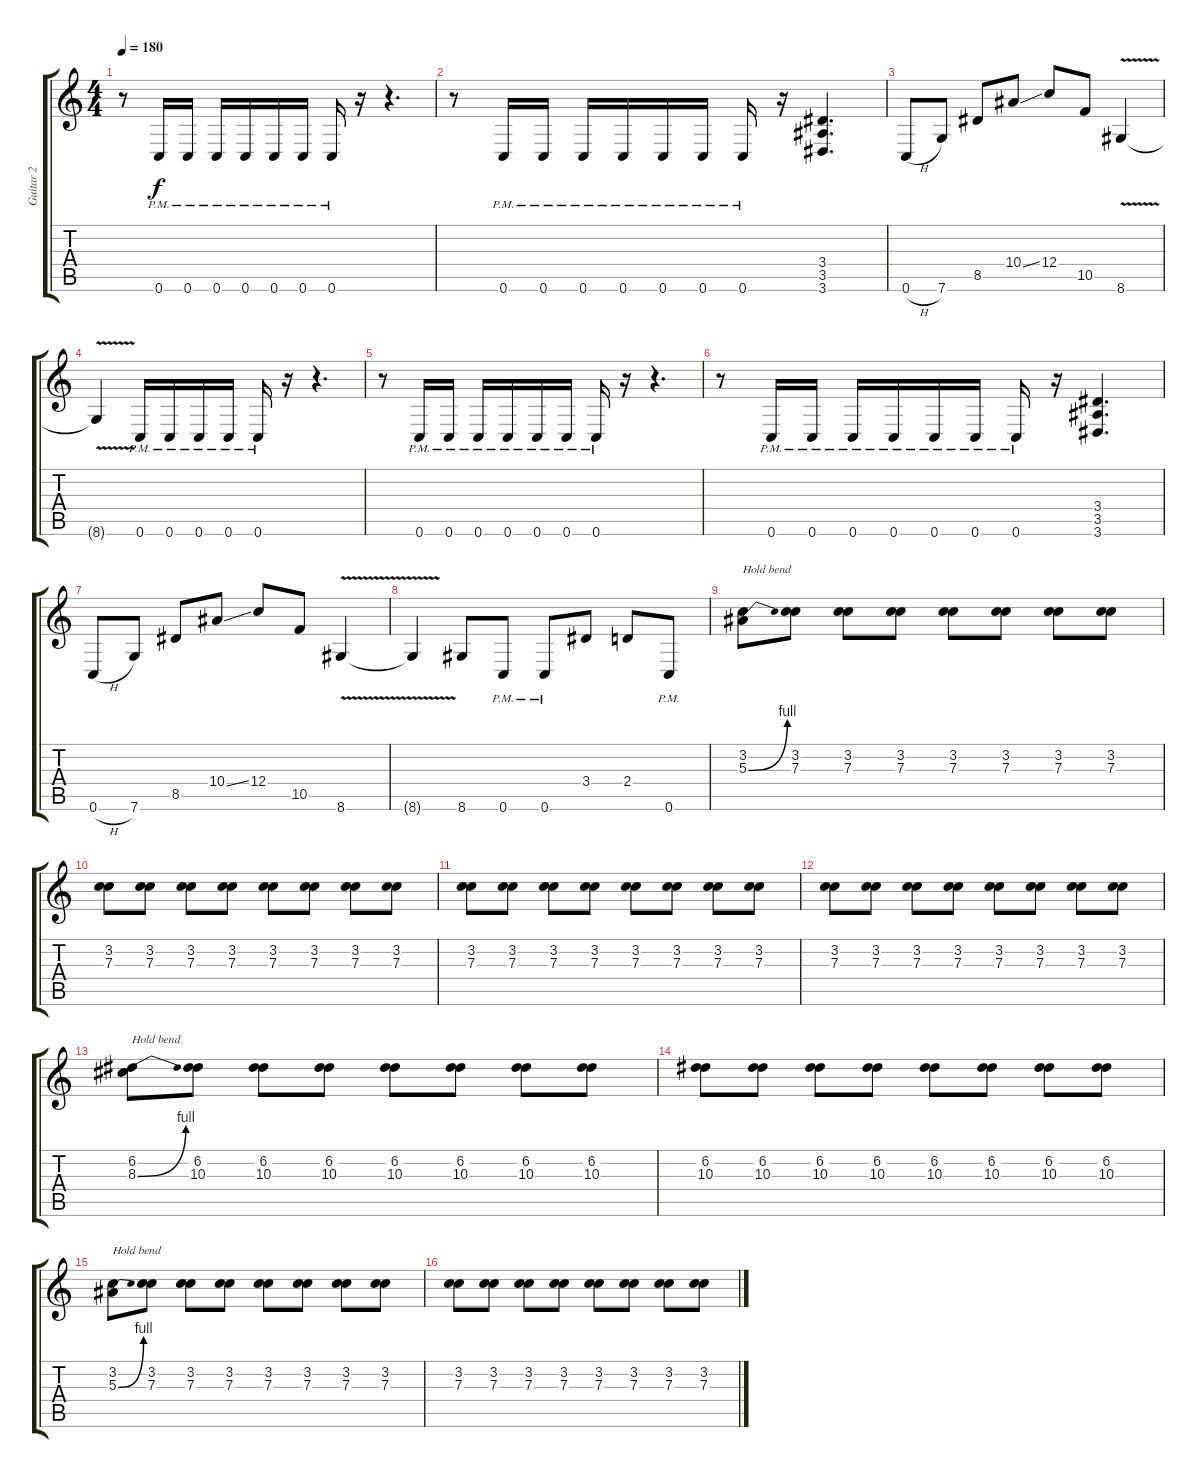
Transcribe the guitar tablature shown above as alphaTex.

\track ("Guitar 2" "Guitar 2") {instrument distortionguitar}
\staff {score tabs}
\tuning (D4 A3 F3 C3 G2 C2) {hide}
\ts (4 4)
\tempo 180
\clef g2
\ks c
r.8{dy f} 0.6{pm}.16 0.6{pm}.16 0.6{pm}.16 0.6{pm}.16 0.6{pm}.16 0.6{pm}.16 0.6{pm}.16 r.16 r.4{d} |
r.8 0.6{pm}.16 0.6{pm}.16 0.6{pm}.16 0.6{pm}.16 0.6{pm}.16 0.6{pm}.16 0.6{pm}.16 r.16 (3.4 3.5 3.6).4{d} |
0.6{h}.8 7.6.8 8.5.8 10.4{ss}.8 12.4.8 10.5.8 8.6{v}.4 |
8.6{t}.4 0.6{pm}.16 0.6{pm}.16 0.6{pm}.16 0.6{pm}.16 0.6{pm}.16 r.16 r.4{d} |
r.8 0.6{pm}.16 0.6{pm}.16 0.6{pm}.16 0.6{pm}.16 0.6{pm}.16 0.6{pm}.16 0.6{pm}.16 r.16 r.4{d} |
r.8 0.6{pm}.16 0.6{pm}.16 0.6{pm}.16 0.6{pm}.16 0.6{pm}.16 0.6{pm}.16 0.6{pm}.16 r.16 (3.4 3.5 3.6).4{d} |
0.6{h}.8 7.6.8 8.5.8 10.4{ss}.8 12.4.8 10.5.8 8.6{v}.4 |
8.6{t}.4 8.6.8 0.6{pm}.8 0.6{pm}.8 3.4.8 2.4.8 0.6{pm}.8 |
(3.2 5.3{be (bend 0 0 60 4)}).8{txt "Hold bend"} (3.2 7.3).8 (3.2 7.3).8 (3.2 7.3).8 (3.2 7.3).8 (3.2 7.3).8 (3.2 7.3).8 (3.2 7.3).8 |
(3.2 7.3).8 (3.2 7.3).8 (3.2 7.3).8 (3.2 7.3).8 (3.2 7.3).8 (3.2 7.3).8 (3.2 7.3).8 (3.2 7.3).8 |
(3.2 7.3).8 (3.2 7.3).8 (3.2 7.3).8 (3.2 7.3).8 (3.2 7.3).8 (3.2 7.3).8 (3.2 7.3).8 (3.2 7.3).8 |
(3.2 7.3).8 (3.2 7.3).8 (3.2 7.3).8 (3.2 7.3).8 (3.2 7.3).8 (3.2 7.3).8 (3.2 7.3).8 (3.2 7.3).8 |
(6.2 8.3{be (bend 0 0 60 4)}).8{txt "Hold bend"} (6.2 10.3).8 (6.2 10.3).8 (6.2 10.3).8 (6.2 10.3).8 (6.2 10.3).8 (6.2 10.3).8 (6.2 10.3).8 |
(6.2 10.3).8 (6.2 10.3).8 (6.2 10.3).8 (6.2 10.3).8 (6.2 10.3).8 (6.2 10.3).8 (6.2 10.3).8 (6.2 10.3).8 |
(3.2 5.3{be (bend 0 0 60 4)}).8{txt "Hold bend"} (3.2 7.3).8 (3.2 7.3).8 (3.2 7.3).8 (3.2 7.3).8 (3.2 7.3).8 (3.2 7.3).8 (3.2 7.3).8 |
(3.2 7.3).8 (3.2 7.3).8 (3.2 7.3).8 (3.2 7.3).8 (3.2 7.3).8 (3.2 7.3).8 (3.2 7.3).8 (3.2 7.3).8
